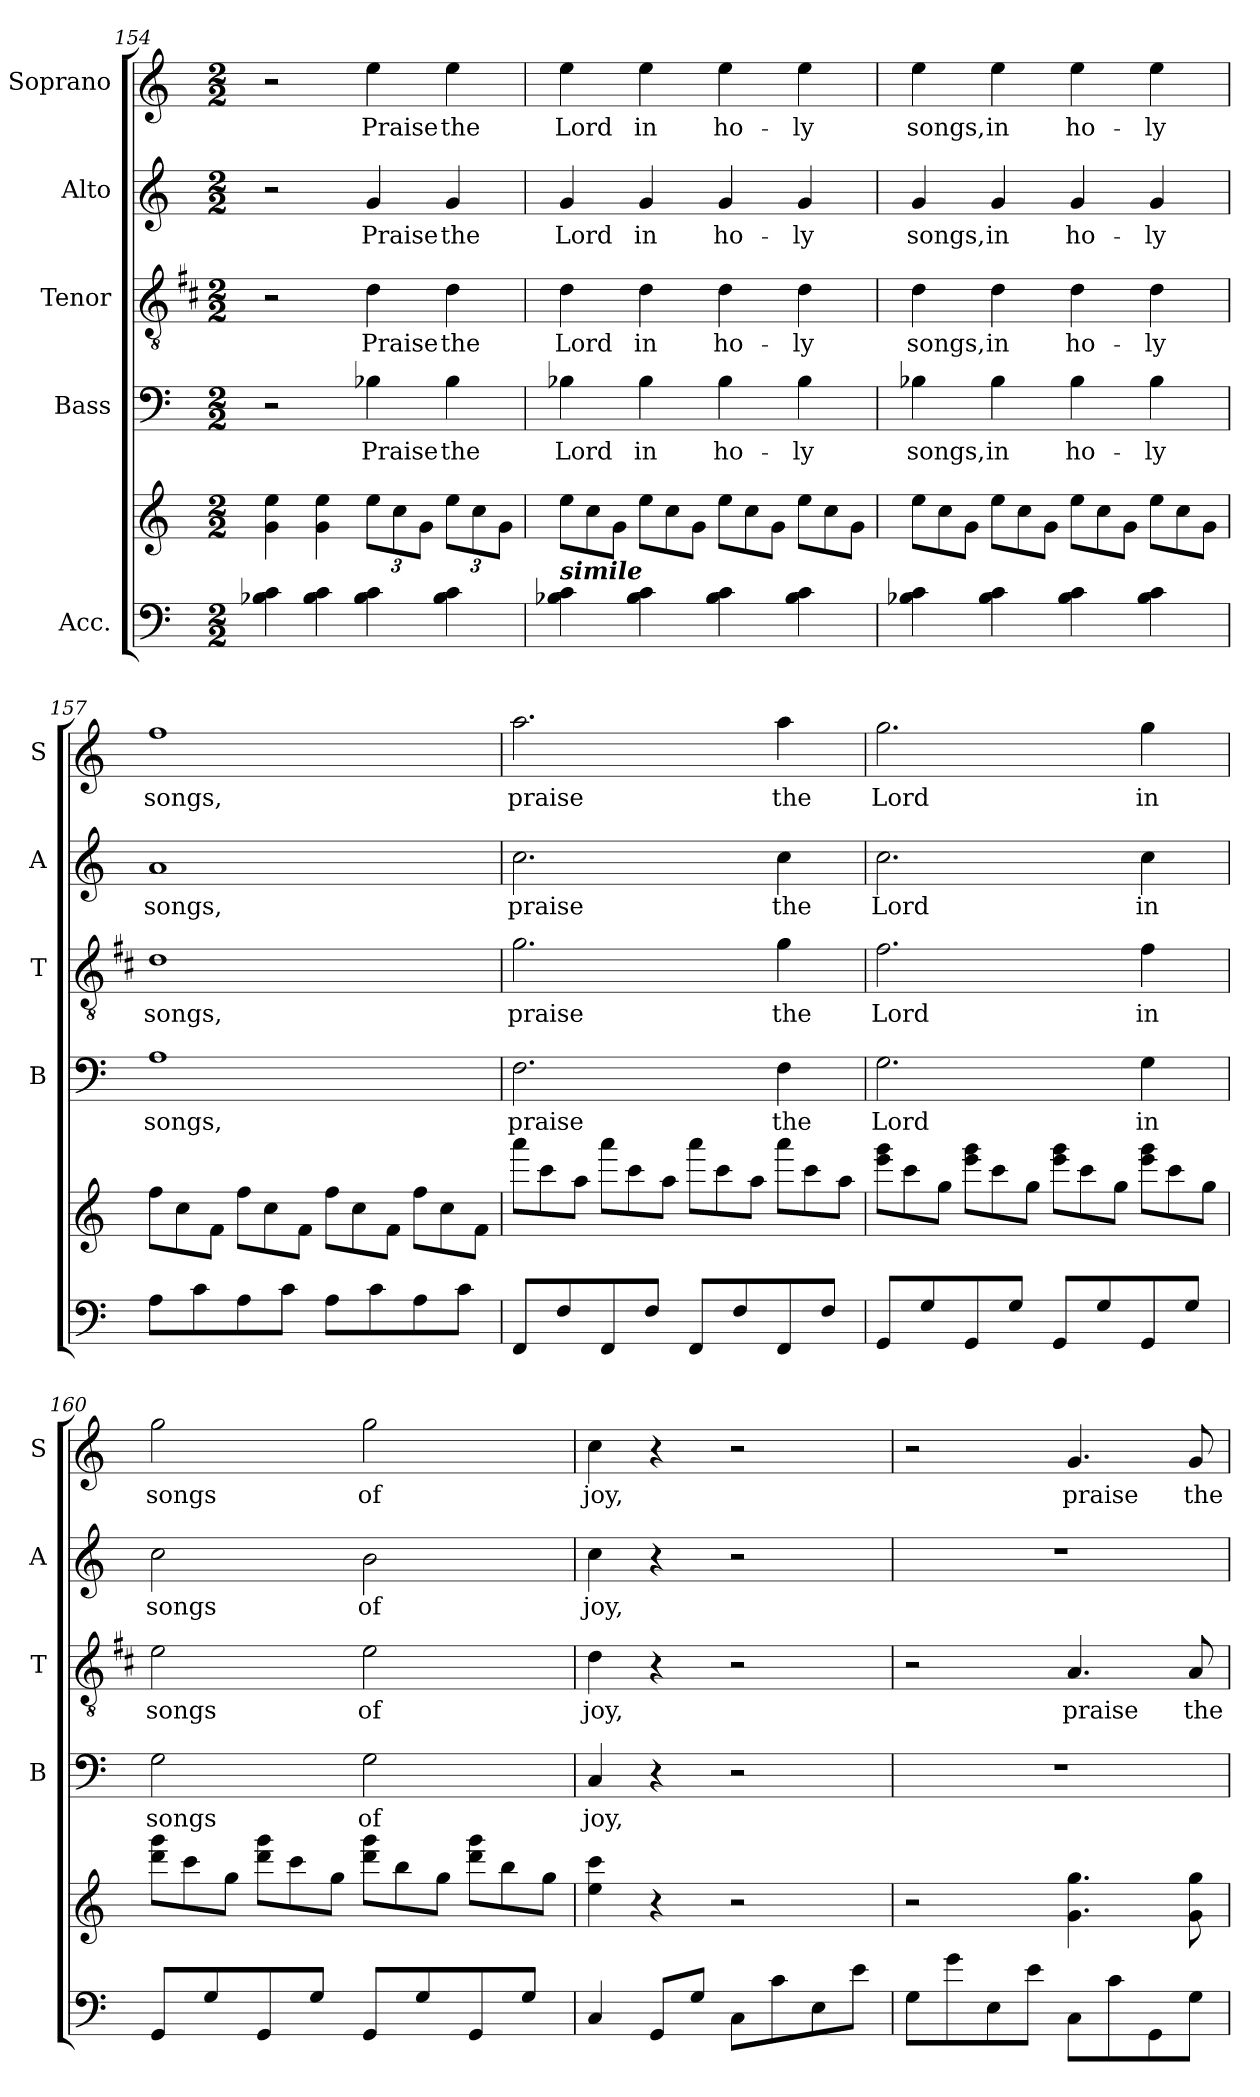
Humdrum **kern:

**kern	**kern	**kern	**text	**kern	**text	**kern	**text	**kern	**text
*part5	*part5	*part4	*part4	*part3	*part3	*part2	*part2	*part1	*part1
*staff6	*staff5	*staff4	*staff4	*staff3	*staff3	*staff2	*staff2	*staff1	*staff1
*I"Acc.	*	*I"Bass	*	*I"Tenor	*	*I"Alto	*	*I"Soprano	*
*	*	*I'B	*	*I'T	*	*I'A	*	*I'S	*
*clefF4	*clefG2	*clefF4	*	*clefGv2	*	*clefG2	*	*clefG2	*
*	*	*	*	*ITrd1c2	*	*	*	*	*
*k[]	*k[]	*k[]	*	*k[]	*	*k[]	*	*k[]	*
*C:	*C:	*C:	*	*C:	*	*C:	*	*C:	*
*M2/2	*M2/2	*M2/2	*	*M2/2	*	*M2/2	*	*M2/2	*
=154	=154	=154	=154	=154	=154	=154	=154	=154	=154
4B-X\ 4c\	4g\ 4ee\	2r	.	2r	.	2r	.	2r	.
4B-\ 4c\	4g\ 4ee\	.	.	.	.	.	.	.	.
!	!	!	!LO:LY:b	!	!LO:LY:b	!	!LO:LY:b	!	!LO:LY:b
4B-\ 4c\	12ee\L	4B-X\	Praise	4c\	Praise	4g/	Praise	4ee\	Praise
.	12cc\	.	.	.	.	.	.	.	.
.	12g\J	.	.	.	.	.	.	.	.
!	!	!	!LO:LY:b	!	!LO:LY:b	!	!LO:LY:b	!	!LO:LY:b
4B-\ 4c\	12ee\L	4B-\	the	4c\	the	4g/	the	4ee\	the
.	12cc\	.	.	.	.	.	.	.	.
.	12g\J	.	.	.	.	.	.	.	.
=155	=155	=155	=155	=155	=155	=155	=155	=155	=155
*	*Xtuplet	*	*	*	*	*	*	*	*
!	!LO:TX:b:Bi:t=simile	!	!	!	!	!	!	!	!
!	!	!	!LO:LY:b	!	!LO:LY:b	!	!LO:LY:b	!	!LO:LY:b
4B-X\ 4c\	12ee\L	4B-X\	Lord	4c\	Lord	4g/	Lord	4ee\	Lord
.	12cc\	.	.	.	.	.	.	.	.
.	12g\J	.	.	.	.	.	.	.	.
!	!	!	!LO:LY:b	!	!LO:LY:b	!	!LO:LY:b	!	!LO:LY:b
4B-\ 4c\	12ee\L	4B-\	in	4c\	in	4g/	in	4ee\	in
.	12cc\	.	.	.	.	.	.	.	.
.	12g\J	.	.	.	.	.	.	.	.
!	!	!	!LO:LY:b	!	!LO:LY:b	!	!LO:LY:b	!	!LO:LY:b
4B-\ 4c\	12ee\L	4B-\	ho-	4c\	ho-	4g/	ho-	4ee\	ho-
.	12cc\	.	.	.	.	.	.	.	.
.	12g\J	.	.	.	.	.	.	.	.
!	!	!	!LO:LY:b	!	!LO:LY:b	!	!LO:LY:b	!	!LO:LY:b
4B-\ 4c\	12ee\L	4B-\	-ly	4c\	-ly	4g/	-ly	4ee\	-ly
.	12cc\	.	.	.	.	.	.	.	.
.	12g\J	.	.	.	.	.	.	.	.
=156	=156	=156	=156	=156	=156	=156	=156	=156	=156
!	!	!	!LO:LY:b	!	!LO:LY:b	!	!LO:LY:b	!	!LO:LY:b
4B-X\ 4c\	12ee\L	4B-X\	songs,	4c\	songs,	4g/	songs,	4ee\	songs,
.	12cc\	.	.	.	.	.	.	.	.
.	12g\J	.	.	.	.	.	.	.	.
!	!	!	!LO:LY:b	!	!LO:LY:b	!	!LO:LY:b	!	!LO:LY:b
4B-\ 4c\	12ee\L	4B-\	in	4c\	in	4g/	in	4ee\	in
.	12cc\	.	.	.	.	.	.	.	.
.	12g\J	.	.	.	.	.	.	.	.
!	!	!	!LO:LY:b	!	!LO:LY:b	!	!LO:LY:b	!	!LO:LY:b
4B-\ 4c\	12ee\L	4B-\	ho-	4c\	ho-	4g/	ho-	4ee\	ho-
.	12cc\	.	.	.	.	.	.	.	.
.	12g\J	.	.	.	.	.	.	.	.
!	!	!	!LO:LY:b	!	!LO:LY:b	!	!LO:LY:b	!	!LO:LY:b
4B-\ 4c\	12ee\L	4B-\	-ly	4c\	-ly	4g/	-ly	4ee\	-ly
.	12cc\	.	.	.	.	.	.	.	.
.	12g\J	.	.	.	.	.	.	.	.
=157	=157	=157	=157	=157	=157	=157	=157	=157	=157
!	!	!	!LO:LY:b	!	!LO:LY:b	!	!LO:LY:b	!	!LO:LY:b
8A\L	12ff\L	1A	songs,	1c	songs,	1a	songs,	1ff	songs,
.	12cc\	.	.	.	.	.	.	.	.
8c\	.	.	.	.	.	.	.	.	.
.	12f\J	.	.	.	.	.	.	.	.
8A\	12ff\L	.	.	.	.	.	.	.	.
.	12cc\	.	.	.	.	.	.	.	.
8c\J	.	.	.	.	.	.	.	.	.
.	12f\J	.	.	.	.	.	.	.	.
8A\L	12ff\L	.	.	.	.	.	.	.	.
.	12cc\	.	.	.	.	.	.	.	.
8c\	.	.	.	.	.	.	.	.	.
.	12f\J	.	.	.	.	.	.	.	.
8A\	12ff\L	.	.	.	.	.	.	.	.
.	12cc\	.	.	.	.	.	.	.	.
8c\J	.	.	.	.	.	.	.	.	.
.	12f\J	.	.	.	.	.	.	.	.
!!LO:PB:g=z
=158	=158	=158	=158	=158	=158	=158	=158	=158	=158
!	!	!	!LO:LY:b	!	!LO:LY:b	!	!LO:LY:b	!	!LO:LY:b
8FF/L	12aaa\L	2.F\	praise	2.f\	praise	2.cc\	praise	2.aa\	praise
.	12ccc\	.	.	.	.	.	.	.	.
8F/	.	.	.	.	.	.	.	.	.
.	12aa\J	.	.	.	.	.	.	.	.
8FF/	12aaa\L	.	.	.	.	.	.	.	.
.	12ccc\	.	.	.	.	.	.	.	.
8F/J	.	.	.	.	.	.	.	.	.
.	12aa\J	.	.	.	.	.	.	.	.
8FF/L	12aaa\L	.	.	.	.	.	.	.	.
.	12ccc\	.	.	.	.	.	.	.	.
8F/	.	.	.	.	.	.	.	.	.
.	12aa\J	.	.	.	.	.	.	.	.
!	!	!	!LO:LY:b	!	!LO:LY:b	!	!LO:LY:b	!	!LO:LY:b
8FF/	12aaa\L	4F\	the	4f\	the	4cc\	the	4aa\	the
.	12ccc\	.	.	.	.	.	.	.	.
8F/J	.	.	.	.	.	.	.	.	.
.	12aa\J	.	.	.	.	.	.	.	.
=159	=159	=159	=159	=159	=159	=159	=159	=159	=159
!	!	!	!LO:LY:b	!	!LO:LY:b	!	!LO:LY:b	!	!LO:LY:b
8GG/L	12eee\ 12ggg\L	2.G\	Lord	2.e\	Lord	2.cc\	Lord	2.gg\	Lord
.	12ccc\	.	.	.	.	.	.	.	.
8G/	.	.	.	.	.	.	.	.	.
.	12gg\J	.	.	.	.	.	.	.	.
8GG/	12eee\ 12ggg\L	.	.	.	.	.	.	.	.
.	12ccc\	.	.	.	.	.	.	.	.
8G/J	.	.	.	.	.	.	.	.	.
.	12gg\J	.	.	.	.	.	.	.	.
8GG/L	12eee\ 12ggg\L	.	.	.	.	.	.	.	.
.	12ccc\	.	.	.	.	.	.	.	.
8G/	.	.	.	.	.	.	.	.	.
.	12gg\J	.	.	.	.	.	.	.	.
!	!	!	!LO:LY:b	!	!LO:LY:b	!	!LO:LY:b	!	!LO:LY:b
8GG/	12eee\ 12ggg\L	4G\	in	4e\	in	4cc\	in	4gg\	in
.	12ccc\	.	.	.	.	.	.	.	.
8G/J	.	.	.	.	.	.	.	.	.
.	12gg\J	.	.	.	.	.	.	.	.
=160	=160	=160	=160	=160	=160	=160	=160	=160	=160
!	!	!	!LO:LY:b	!	!LO:LY:b	!	!LO:LY:b	!	!LO:LY:b
8GG/L	12ddd\ 12ggg\L	2G\	songs	2d\	songs	2cc\	songs	2gg\	songs
.	12ccc\	.	.	.	.	.	.	.	.
8G/	.	.	.	.	.	.	.	.	.
.	12gg\J	.	.	.	.	.	.	.	.
8GG/	12ddd\ 12ggg\L	.	.	.	.	.	.	.	.
.	12ccc\	.	.	.	.	.	.	.	.
8G/J	.	.	.	.	.	.	.	.	.
.	12gg\J	.	.	.	.	.	.	.	.
!	!	!	!LO:LY:b	!	!LO:LY:b	!	!LO:LY:b	!	!LO:LY:b
8GG/L	12ddd\ 12ggg\L	2G\	of	2d\	of	2b\	of	2gg\	of
.	12bb\	.	.	.	.	.	.	.	.
8G/	.	.	.	.	.	.	.	.	.
.	12gg\J	.	.	.	.	.	.	.	.
8GG/	12ddd\ 12ggg\L	.	.	.	.	.	.	.	.
.	12bb\	.	.	.	.	.	.	.	.
8G/J	.	.	.	.	.	.	.	.	.
.	12gg\J	.	.	.	.	.	.	.	.
=161	=161	=161	=161	=161	=161	=161	=161	=161	=161
!	!	!	!LO:LY:b	!	!LO:LY:b	!	!LO:LY:b	!	!LO:LY:b
4C/	4ee\ 4ccc\	4C/	joy,	4c\	joy,	4cc\	joy,	4cc\	joy,
8GG/L	4r	4r	.	4r	.	4r	.	4r	.
8G/J	.	.	.	.	.	.	.	.	.
8C\L	2r	2r	.	2r	.	2r	.	2r	.
8c\	.	.	.	.	.	.	.	.	.
8E\	.	.	.	.	.	.	.	.	.
8e\J	.	.	.	.	.	.	.	.	.
=162	=162	=162	=162	=162	=162	=162	=162	=162	=162
8G\L	2r	1r	.	2r	.	1r	.	2r	.
8g\	.	.	.	.	.	.	.	.	.
8E\	.	.	.	.	.	.	.	.	.
8e\J	.	.	.	.	.	.	.	.	.
!	!	!	!	!	!LO:LY:b	!	!	!	!LO:LY:b
8C\L	4.g\ 4.gg\	.	.	4.G/	praise	.	.	4.g/	praise
8c\	.	.	.	.	.	.	.	.	.
8GG\	.	.	.	.	.	.	.	.	.
!	!	!	!	!	!LO:LY:b	!	!	!	!LO:LY:b
8G\J	8g\ 8gg\	.	.	8G/	the	.	.	8g/	the
=	=	=	=	=	=	=	=	=	=
*-	*-	*-	*-	*-	*-	*-	*-	*-	*-
